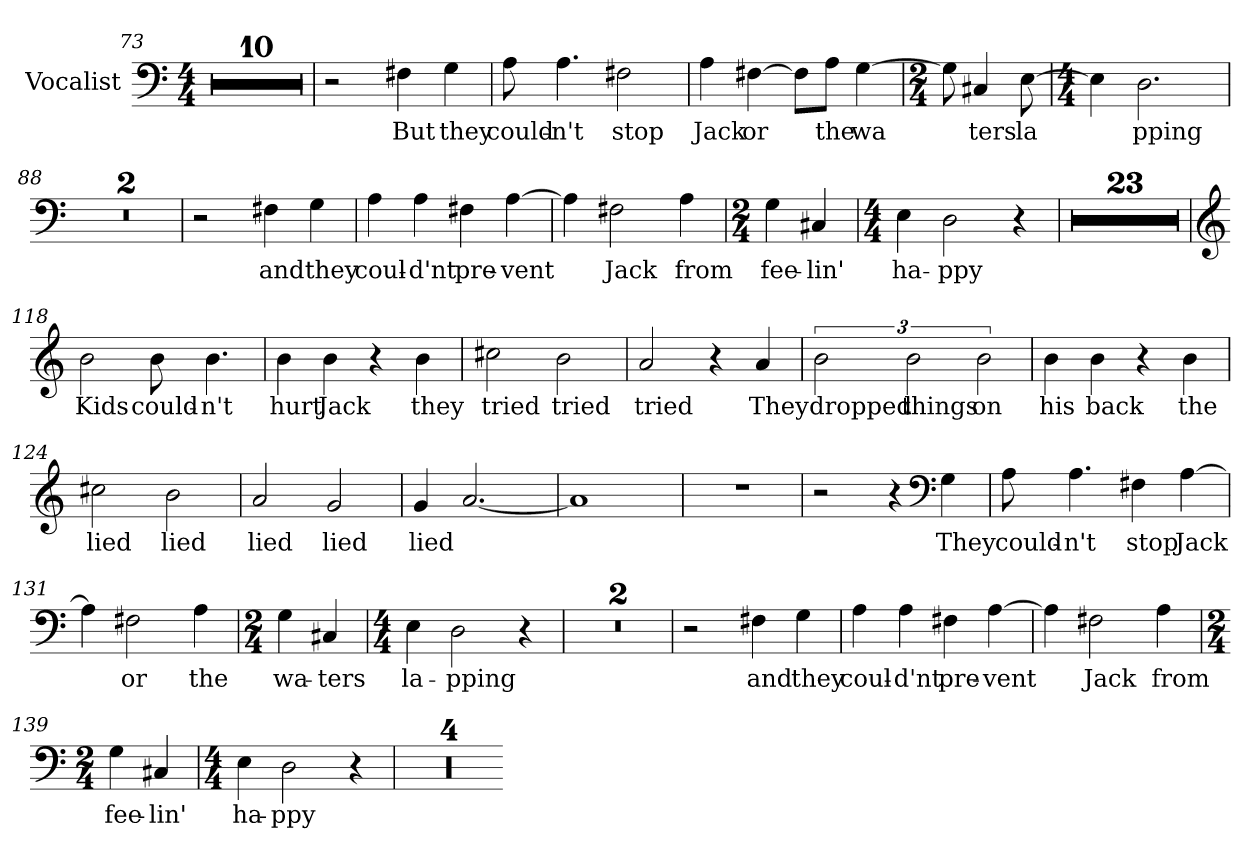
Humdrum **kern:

**kern	**text
*part1	*part1
*staff1	*staff1
*I"Vocalist	*
*clefF4	*
*M4/4	*
=73	=73
1r	.
=74	=74
1r	.
=75	=75
1r	.
=76	=76
1r	.
=77	=77
1r	.
=78	=78
1r	.
=79	=79
1r	.
=80	=80
1r	.
=81	=81
1r	.
=82	=82
1r	.
=83	=83
2r	.
4F#X	But
4G	they
=84	=84
8A	could-
4.A	-n't
2F#X	stop
=85	=85
4A	Jack
[4F#X	or
8F#\L]	_
8A\J	the
[4G	wa-
=86	=86
*M2/4	*
8G]	_
4C#X	-ters
[8E	la-
=87	=87
*M4/4	*
4E]	_
2.D	-pping
=88	=88
1r	.
=89	=89
1r	.
=90	=90
2r	.
4F#X	and
4G	they
=91	=91
4A	coul-
4A	-d'nt
4F#X	pre-
[4A	-vent
=92	=92
4A]	_
2F#X	Jack
4A	from
=93	=93
*M2/4	*
4G	fee-
4C#X	-lin'
=94	=94
*M4/4	*
4E	ha-
2D	-ppy
4r	.
=95	=95
1r	.
=96	=96
1r	.
=97	=97
1r	.
=98	=98
1r	.
=99	=99
1r	.
=100	=100
1r	.
=101	=101
1r	.
=102	=102
1r	.
=103	=103
1r	.
=104	=104
1r	.
=105	=105
1r	.
=106	=106
1r	.
=107	=107
1r	.
=108	=108
1r	.
=109	=109
1r	.
=110	=110
1r	.
=111	=111
1r	.
=112	=112
1r	.
=113	=113
1r	.
=114	=114
1r	.
=115	=115
1r	.
=116	=116
1r	.
=117	=117
1r	.
=118	=118
*clefG2	*
2b	Kids
8b	could-
4.b	-n't
=119	=119
4b	hurt
4b	Jack
4r	.
4b	they
=120	=120
2cc#X	tried
2b	tried
=121	=121
2a	tried
4r	.
4a	They
=122	=122
3b	dropped
3b	things
3b	on
=123	=123
4b	his
4b	back
4r	.
4b	the
=124	=124
2cc#X	lied
2b	lied
=125	=125
2a	lied
2g	lied
=126	=126
4g	lied
[2.a	_
=127	=127
1a]	_
=128	=128
1r	.
=129	=129
2r	.
4r	.
*clefF4	*
4G	They
=130	=130
8A	could-
4.A	-n't
4F#X	stop
[4A	Jack
=131	=131
4A]	_
2F#X	or
4A	the
=132	=132
*M2/4	*
4G	wa-
4C#X	-ters
=133	=133
*M4/4	*
4E	la-
2D	-pping
4r	.
=134	=134
1r	.
=135	=135
1r	.
=136	=136
2r	.
4F#X	and
4G	they
=137	=137
4A	coul-
4A	-d'nt
4F#X	pre-
[4A	-vent
=138	=138
4A]	_
2F#X	Jack
4A	from
=139	=139
*M2/4	*
4G	fee-
4C#X	-lin'
=140	=140
*M4/4	*
4E	ha-
2D	-ppy
4r	.
=141	=141
1r	.
=142	=142
1r	.
=143	=143
1r	.
=144	=144
1r	.
=-	=-
*-	*-
